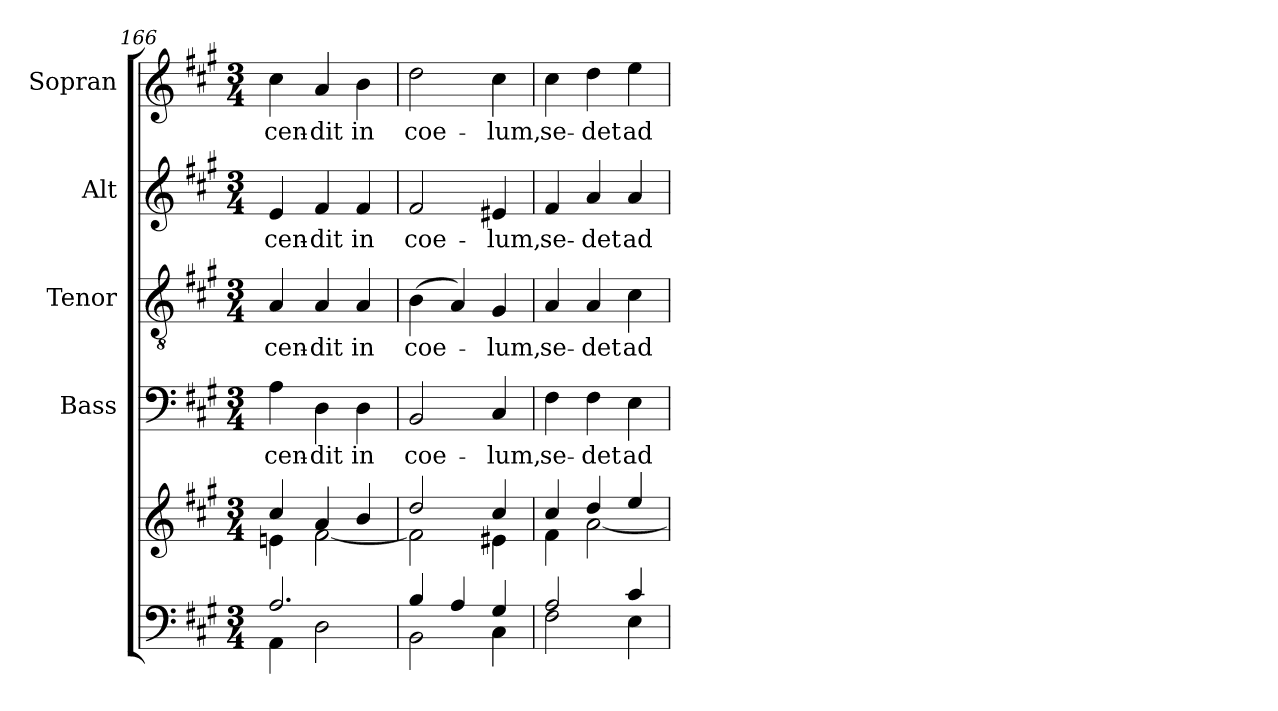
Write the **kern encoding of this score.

**kern	**kern	**kern	**text	**kern	**text	**kern	**text	**kern	**text
*part5	*part5	*part4	*part4	*part3	*part3	*part2	*part2	*part1	*part1
*staff6	*staff5	*staff4	*staff4	*staff3	*staff3	*staff2	*staff2	*staff1	*staff1
*	*	*I"Bass	*	*I"Tenor	*	*I"Alt	*	*I"Sopran	*
*	*	*I'B.	*	*I'T.	*	*I'A.	*	*I'S.	*
*clefF4	*clefG2	*clefF4	*	*clefGv2	*	*clefG2	*	*clefG2	*
*k[f#c#g#]	*k[f#c#g#]	*k[f#c#g#]	*	*k[f#c#g#]	*	*k[f#c#g#]	*	*k[f#c#g#]	*
*A:	*A:	*A:	*	*A:	*	*A:	*	*A:	*
*M3/4	*M3/4	*M3/4	*	*M3/4	*	*M3/4	*	*M3/4	*
=166	=166	=166	=166	=166	=166	=166	=166	=166	=166
*^	*^	*	*	*	*	*	*	*	*
!	!	!	!	!	!LO:LY:b	!	!LO:LY:b	!	!LO:LY:b	!	!LO:LY:b
2.A/	4AA\	4cc#/	4en\	4A\	-cen-	4A/	-cen-	4e/	-cen-	4cc#\	-cen-
!	!	!	!	!	!LO:LY:b	!	!LO:LY:b	!	!LO:LY:b	!	!LO:LY:b
.	2D\	4a/	[<2f#\	4D\	-dit	4A/	-dit	4f#/	-dit	4a/	-dit
!	!	!	!	!	!LO:LY:b	!	!LO:LY:b	!	!LO:LY:b	!	!LO:LY:b
.	.	4b/	.	4D\	in	4A/	in	4f#/	in	4b\	in
=167	=167	=167	=167	=167	=167	=167	=167	=167	=167	=167	=167
!	!	!	!	!	!LO:LY:b	!	!LO:LY:b	!	!LO:LY:b	!	!LO:LY:b
4B/	2BB\	2dd/	2f#\]	2BB/	coe-	(>4B\	coe-	2f#/	coe-	2dd\	coe-
4A/	.	.	.	.	.	4A/)	.	.	.	.	.
!	!	!	!	!	!LO:LY:b	!	!LO:LY:b	!	!LO:LY:b	!	!LO:LY:b
4G#/	4C#\	4cc#/	4e#X\	4C#/	-lum,	4G#/	-lum,	4e#X/	-lum,	4cc#\	-lum,
=168	=168	=168	=168	=168	=168	=168	=168	=168	=168	=168	=168
!	!	!	!	!	!LO:LY:b	!	!LO:LY:b	!	!LO:LY:b	!	!LO:LY:b
2A/	2F#\	4cc#/	4f#\	4F#\	se-	4A/	se-	4f#/	se-	4cc#\	se-
!	!	!	!	!	!LO:LY:b	!	!LO:LY:b	!	!LO:LY:b	!	!LO:LY:b
.	.	4dd/	[<2a\	4F#\	-det	4A/	-det	4a/	-det	4dd\	-det
!	!	!	!	!	!LO:LY:b	!	!LO:LY:b	!	!LO:LY:b	!	!LO:LY:b
4c#/	4E\	4ee/	.	4E\	ad	4c#\	ad	4a/	ad	4ee\	ad
*v	*v	*	*	*	*	*	*	*	*	*	*
*	*v	*v	*	*	*	*	*	*	*	*
=	=	=	=	=	=	=	=	=	=
*-	*-	*-	*-	*-	*-	*-	*-	*-	*-
